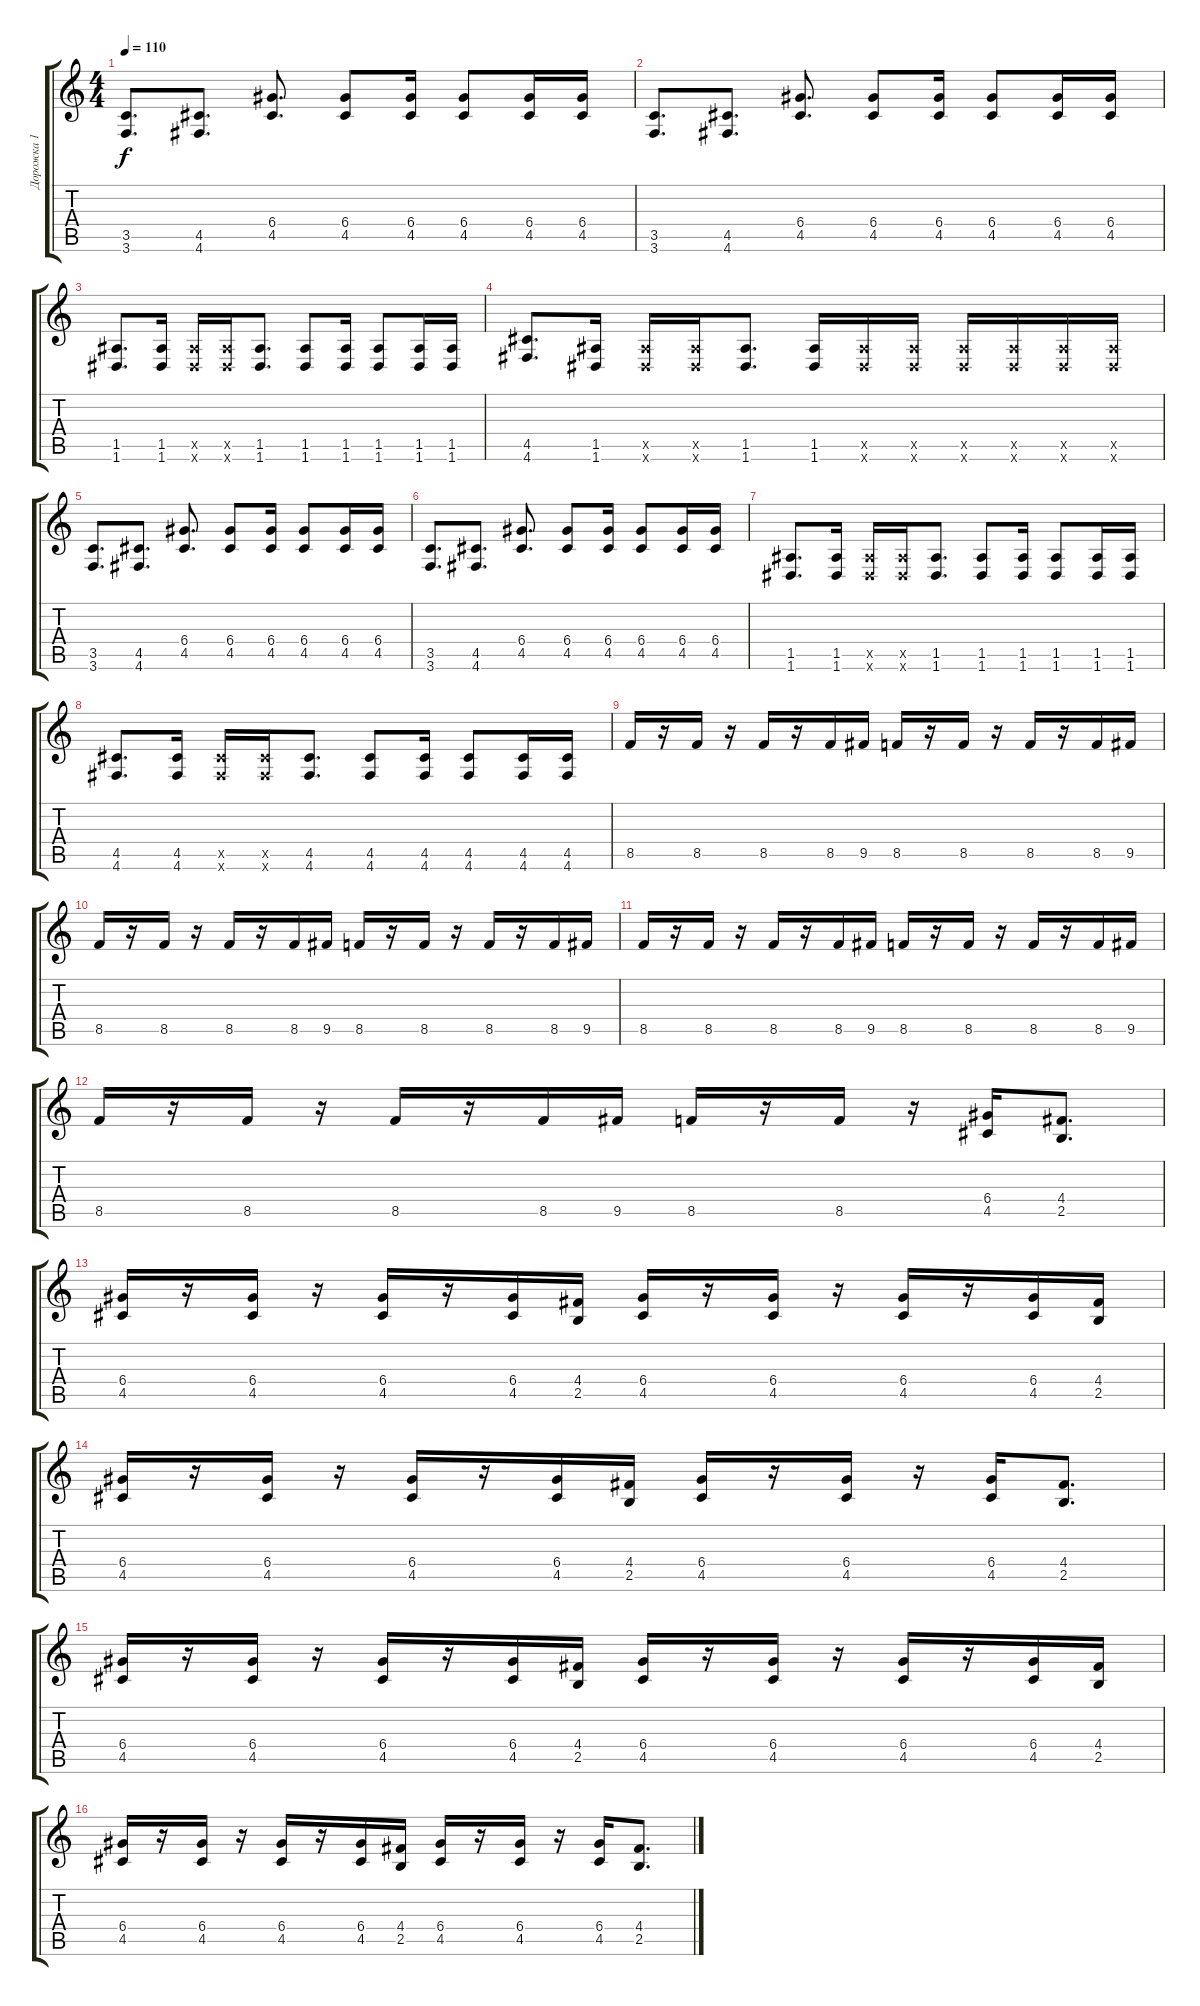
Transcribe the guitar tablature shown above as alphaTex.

\track ("Дорожка 1" "Дорожка 1") {instrument overdrivenguitar}
\staff {score tabs}
\tuning (E4 B3 G3 D3 A2 D2) {hide}
\ts (4 4)
\tempo 110
\clef g2
\ks c
(3.5 3.6).8{d dy f} (4.5 4.6).8{d} (6.4 4.5).8{d} (6.4 4.5).8 (6.4 4.5).16 (6.4 4.5).8 (6.4 4.5).16 (6.4 4.5).16 |
(3.5 3.6).8{d} (4.5 4.6).8{d} (6.4 4.5).8{d} (6.4 4.5).8 (6.4 4.5).16 (6.4 4.5).8 (6.4 4.5).16 (6.4 4.5).16 |
(1.5 1.6).8{d} (1.5 1.6).16 (1.5{x} 1.6{x}).16 (1.5{x} 1.6{x}).16 (1.5 1.6).8{d} (1.5 1.6).8 (1.5 1.6).16 (1.5 1.6).8 (1.5 1.6).16 (1.5 1.6).16 |
(4.5 4.6).8{d} (1.5 1.6).16 (1.5{x} 1.6{x}).16 (1.5{x} 1.6{x}).16 (1.5 1.6).8{d} (1.5 1.6).16 (1.5{x} 1.6{x}).16 (1.5{x} 1.6{x}).16 (1.5{x} 1.6{x}).16 (1.5{x} 1.6{x}).16 (1.5{x} 1.6{x}).16 (1.5{x} 1.6{x}).16 |
(3.5 3.6).8{d} (4.5 4.6).8{d} (6.4 4.5).8{d} (6.4 4.5).8 (6.4 4.5).16 (6.4 4.5).8 (6.4 4.5).16 (6.4 4.5).16 |
(3.5 3.6).8{d} (4.5 4.6).8{d} (6.4 4.5).8{d} (6.4 4.5).8 (6.4 4.5).16 (6.4 4.5).8 (6.4 4.5).16 (6.4 4.5).16 |
(1.5 1.6).8{d} (1.5 1.6).16 (1.5{x} 1.6{x}).16 (1.5{x} 1.6{x}).16 (1.5 1.6).8{d} (1.5 1.6).8 (1.5 1.6).16 (1.5 1.6).8 (1.5 1.6).16 (1.5 1.6).16 |
(4.5 4.6).8{d} (4.5 4.6).16 (4.5{x} 4.6{x}).16 (4.5{x} 4.6{x}).16 (4.5 4.6).8{d} (4.5 4.6).8 (4.5 4.6).16 (4.5 4.6).8 (4.5 4.6).16 (4.5 4.6).16 |
8.5.16 r.16 8.5.16 r.16 8.5.16 r.16 8.5.16 9.5.16 8.5.16 r.16 8.5.16 r.16 8.5.16 r.16 8.5.16 9.5.16 |
8.5.16 r.16 8.5.16 r.16 8.5.16 r.16 8.5.16 9.5.16 8.5.16 r.16 8.5.16 r.16 8.5.16 r.16 8.5.16 9.5.16 |
8.5.16 r.16 8.5.16 r.16 8.5.16 r.16 8.5.16 9.5.16 8.5.16 r.16 8.5.16 r.16 8.5.16 r.16 8.5.16 9.5.16 |
8.5.16 r.16 8.5.16 r.16 8.5.16 r.16 8.5.16 9.5.16 8.5.16 r.16 8.5.16 r.16 (6.4 4.5).16 (4.4 2.5).8{d} |
(6.4 4.5).16 r.16 (6.4 4.5).16 r.16 (6.4 4.5).16 r.16 (6.4 4.5).16 (4.4 2.5).16 (6.4 4.5).16 r.16 (6.4 4.5).16 r.16 (6.4 4.5).16 r.16 (6.4 4.5).16 (4.4 2.5).16 |
(6.4 4.5).16 r.16 (6.4 4.5).16 r.16 (6.4 4.5).16 r.16 (6.4 4.5).16 (4.4 2.5).16 (6.4 4.5).16 r.16 (6.4 4.5).16 r.16 (6.4 4.5).16 (4.4 2.5).8{d} |
(6.4 4.5).16 r.16 (6.4 4.5).16 r.16 (6.4 4.5).16 r.16 (6.4 4.5).16 (4.4 2.5).16 (6.4 4.5).16 r.16 (6.4 4.5).16 r.16 (6.4 4.5).16 r.16 (6.4 4.5).16 (4.4 2.5).16 |
(6.4 4.5).16 r.16 (6.4 4.5).16 r.16 (6.4 4.5).16 r.16 (6.4 4.5).16 (4.4 2.5).16 (6.4 4.5).16 r.16 (6.4 4.5).16 r.16 (6.4 4.5).16 (4.4 2.5).8{d}
